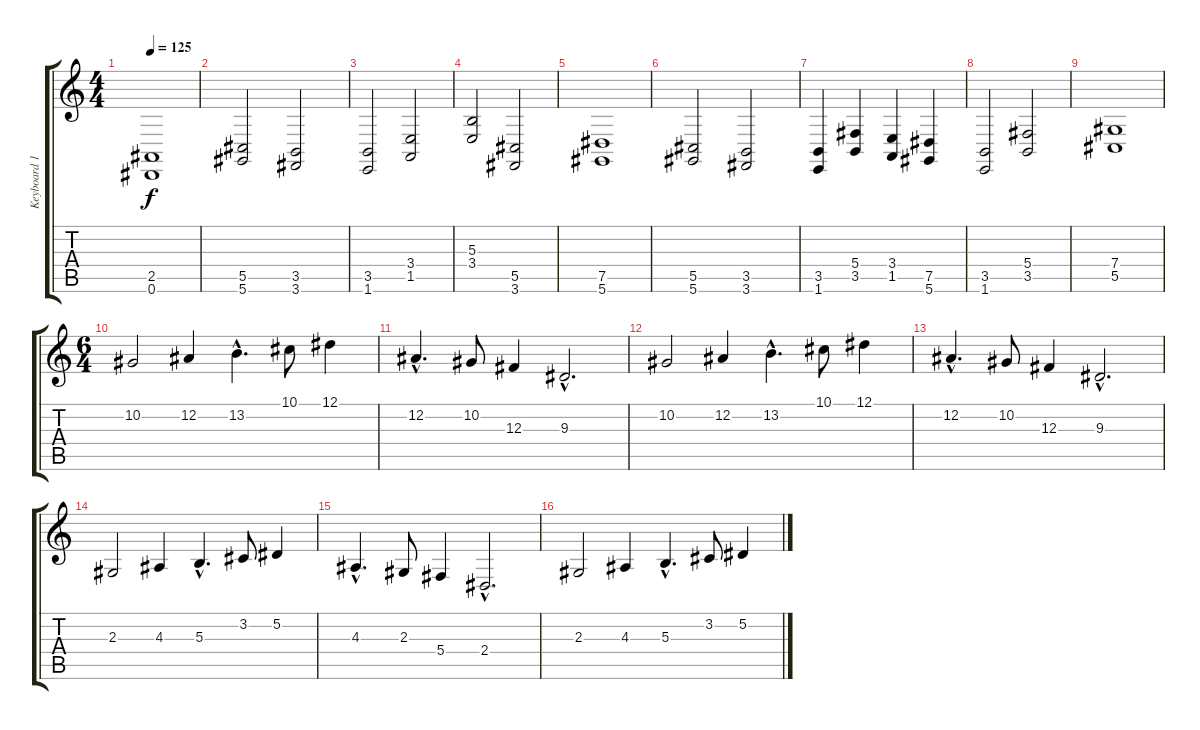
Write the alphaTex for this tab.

\track ("Keyboard 1" "Keyboard 1") {instrument pad2warm}
\staff {score tabs}
\tuning (Eb4 Bb3 Gb3 Db3 Ab2 Eb2) {hide}
\ts (4 4)
\tempo 125
\clef g2
\ks c
(2.5 0.6).1{dy f} |
(5.5 5.6).2 (3.5 3.6).2 |
(3.5 1.6).2 (3.4 1.5).2 |
(5.3 3.4).2 (5.5 3.6).2 |
(7.5 5.6).1 |
(5.5 5.6).2 (3.5 3.6).2 |
(3.5 1.6).4 (5.4 3.5).4 (3.4 1.5).4 (7.5 5.6).4 |
(3.5 1.6).2 (5.4 3.5).2 |
(7.4 5.5).1 |
\ts (6 4)
10.2.2{volume 16 instrument flute} 12.2.4 13.2{hac}.4{d} 10.1.8 12.1.4 |
12.2{hac}.4{d} 10.2.8 12.3.4 9.3{hac}.2{d} |
10.2.2 12.2.4 13.2{hac}.4{d} 10.1.8 12.1.4 |
12.2{hac}.4{d} 10.2.8 12.3.4 9.3{hac}.2{d} |
2.3.2 4.3.4 5.3{hac}.4{d} 3.2.8 5.2.4 |
4.3{hac}.4{d} 2.3.8 5.4.4 2.4{hac}.2{d} |
2.3.2 4.3.4 5.3{hac}.4{d} 3.2.8 5.2.4
